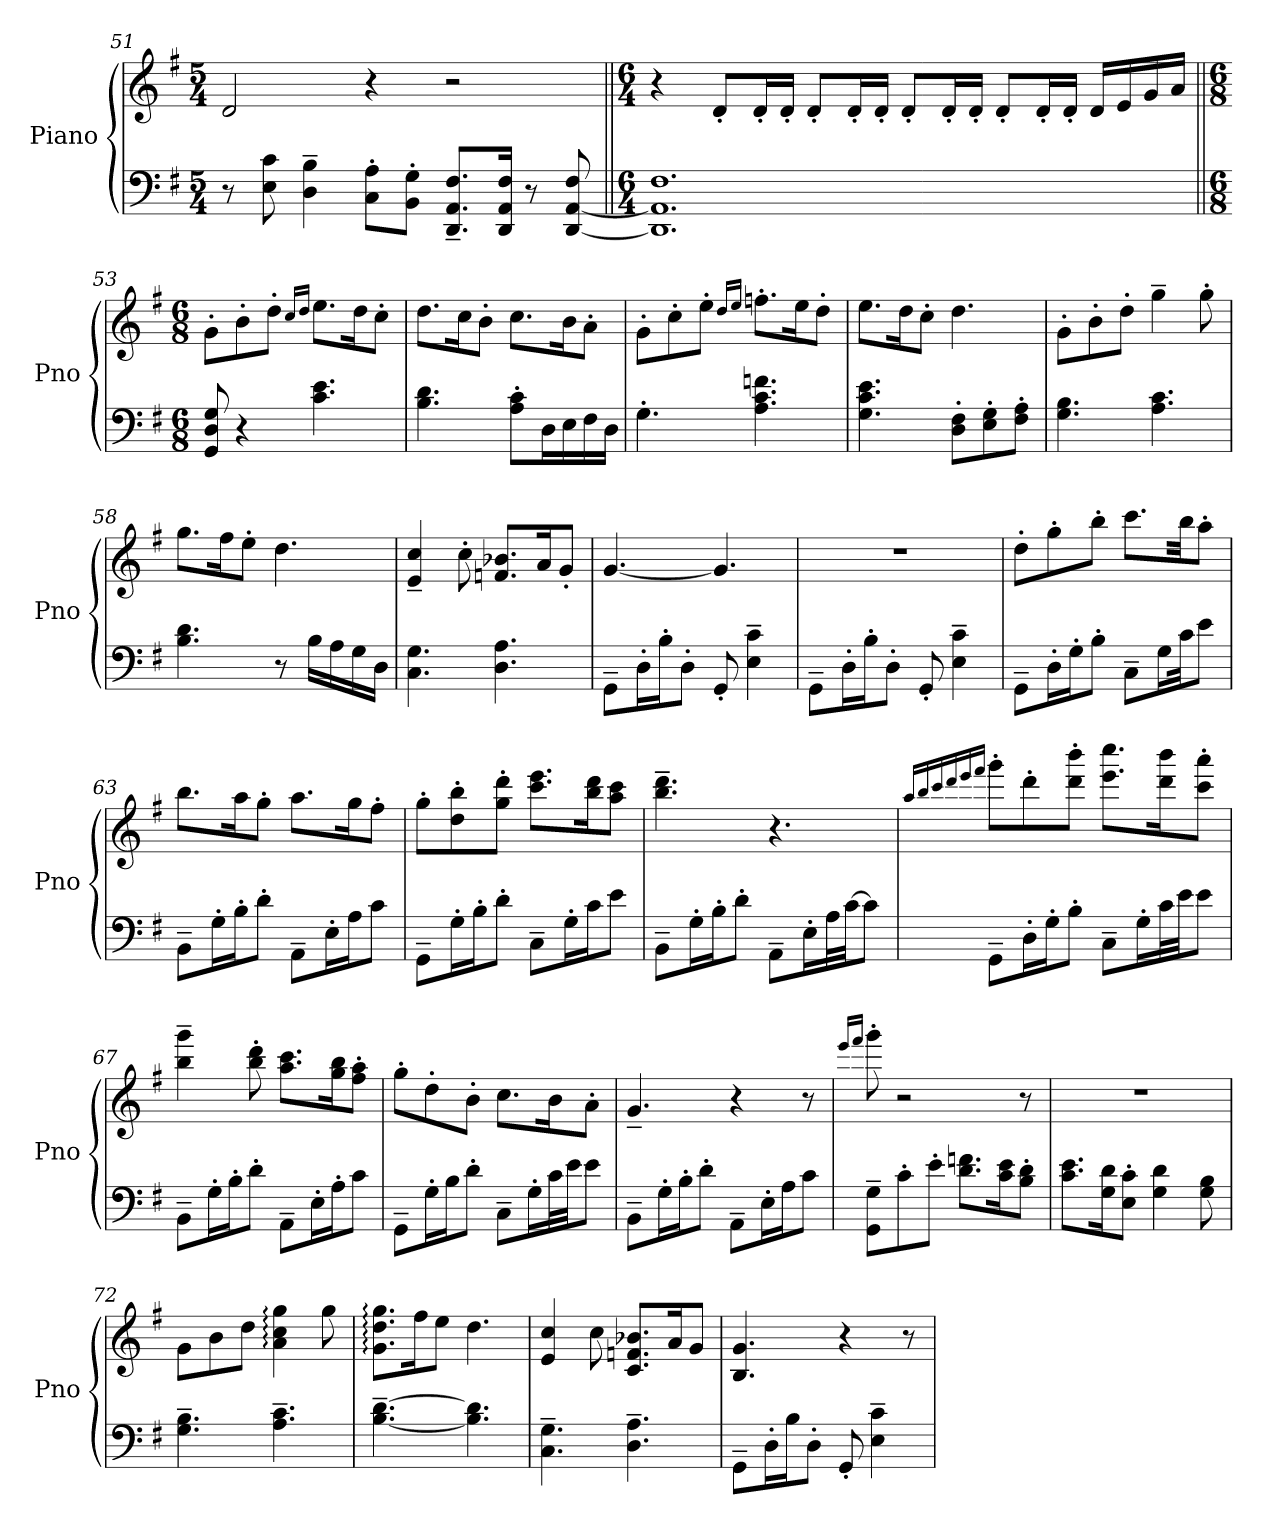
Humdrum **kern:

**kern	**kern
*part1	*part1
*staff2	*staff1
*I"Piano	*
*I'Pno	*
!!LO:LB:g=z
*clefF4	*clefG2
*k[f#]	*k[f#]
*M5/4	*M5/4
=51	=51
8r	2d/
8E\ 8c\	.
4D\~ 4B\~	.
8C\' 8A\'L	4r
8BB\' 8G\'J	.
8.DD/~ 8.AA/~ 8.F#/~L	2r
16DD/ 16AA/ 16F#/Jk	.
8r	.
[8DD/ [8AA/ 8F#/	.
=52||	=52||
*M6/4	*M6/4
*^	*
*	*^	*
1.F#	1.DD]	1.AA]	4r
.	.	.	8d'/L
.	.	.	16d'/L
.	.	.	16d'/JJ
.	.	.	8d'/L
.	.	.	16d'/L
.	.	.	16d'/JJ
.	.	.	8d'/L
.	.	.	16d'/L
.	.	.	16d'/JJ
.	.	.	8d'/L
.	.	.	16d'/L
.	.	.	16d'/JJ
.	.	.	16d/LL
.	.	.	16e/
.	.	.	16g/
.	.	.	16a/JJ
*v	*v	*v	*
=53||	=53||
*M6/8	*M6/8
8GG/ 8D/ 8G/	8g'\L
4r	8b'\
.	8dd'\J
.	16qcc/LL
.	16qdd/JJ
4.c\ 4.e\	8.ee\L
.	16dd\K
.	8cc'\J
!!LO:LB:g=z
=54	=54
4.B\ 4.d\	8.dd\L
.	16cc\K
.	8b'\J
8A\' 8c\'L	8.cc\L
16D\L	.
16E\	16b\K
16F#\	8a'\J
16D\JJ	.
=55	=55
4.G'\	8g'\L
.	8cc'\
.	8ee'\J
.	16qdd/LL
.	16qee/JJ
4.A\ 4.c\ 4.fn\	8.ffn'\L
.	16ee\K
.	8dd'\J
=56	=56
4.G\ 4.c\ 4.e\	8.ee\L
.	16dd\K
.	8cc'\J
8D\' 8F#\'L	4.dd\
8E\' 8G\'	.
8F#\' 8A\'J	.
=57	=57
4.G\ 4.B\	8g'\L
.	8b'\
.	8dd'\J
4.A\ 4.c\	4gg~\
.	8gg'\
=58	=58
4.B\ 4.d\	8.gg\L
.	16ff#\K
.	8ee'\J
8r	4.dd\
16B\LL	.
16A\	.
16G\	.
16D\JJ	.
!!LO:LB:g=z
=59	=59
4.C\ 4.G\	4e/~ 4cc/~
.	8cc'\
4.D\ 4.A\	8.fn/ 8.b-X/L
.	16a/K
.	8g'/J
=60	=60
8GG~\L	[4.g/
16D'\L	.
16B'\J	.
8D'\J	.
8GG'/	4.g/]
4E\~ 4c\~	.
=61	=61
8GG~\L	2.r
16D'\L	.
16B'\J	.
8D'\J	.
8GG'/	.
4E\~ 4c\~	.
=62	=62
8GG~\L	8dd'\L
16D'\L	8gg'\
16G'\J	.
8B'\J	8bb'\J
8C~\L	8.ccc\L
16G\L	.
32c\JK	32bb\KK
8e\J	8aa'\J
=63	=63
8BB~\L	8.bb\L
16G'\L	.
16B'\J	16aa\K
8d'\J	8gg'\J
8AA~\L	8.aa\L
16E'\L	.
16A\J	16gg\K
8c\J	8ff#'\J
!!LO:PB:g=z
=64	=64
8GG~\L	8gg'\L
16G'\L	8dd\' 8bb\'
16B'\J	.
8d'\J	8gg\' 8ddd\'J
8C~\L	8.ccc\ 8.eee\L
16G'\L	.
16c\J	16bb\ 16ddd\K
8e\J	8aa\ 8ccc\J
=65	=65
8BB~\L	4.bb\~ 4.ddd\~
16G'\L	.
16B'\J	.
8d'\J	.
8AA~\L	4.r
16E'\L	.
32A\L	.
[32c\JJ	.
8c\J]	.
=66	=66
.	16qaa/LL
.	16qbb/
.	16qccc/
.	16qddd/
.	16qeee/
.	16qfff#/JJ
8GG~\L	8ggg'\L
16D'\L	8ddd'\
16G'\J	.
8B'\J	8ddd\' 8bbb\'J
8C~\L	8.eee\ 8.cccc\L
16G'\L	.
32c\L	16ddd\ 16bbb\K
32e\JJ	.
8e\J	8ccc\' 8aaa\'J
=67	=67
8BB~\L	4bb\~ 4ggg\~
16G'\L	.
16B'\J	.
8d'\J	8bb\' 8ddd\'
8AA~\L	8.aa\ 8.ccc\L
16E'\L	.
16A'\J	16gg\ 16bb\K
8c\J	8ff#\' 8aa\'J
!!LO:LB:g=z
=68	=68
8GG~\L	8gg'\L
16G'\L	8dd'\
16B\J	.
8d'\J	8b'\J
8C~\L	8.cc\L
16G'\L	.
32c\L	16b\K
32e\JJ	.
8e\J	8a'\J
=69	=69
8BB~\L	4.g~/
16G'\L	.
16B'\J	.
8d'\J	.
8AA~\L	4r
16E'\L	.
16A\J	.
8c\J	8r
=70	=70
.	16qeee/LL
.	16qfff#/JJ
8GG\~ 8G\~L	8ggg'\
8c'\	2r
8e'\J	.
8.d\ 8.fn\L	.
16c\ 16e\K	.
8B\' 8d\'J	8r
=71	=71
8.c\ 8.e\L	2.r
16G\ 16d\K	.
8E\' 8c\'J	.
4G\ 4d\	.
8G\ 8B\	.
=72	=72
4.G\~ 4.B\~	8g\L
.	8b\
.	8dd\J
4.A\~ 4.c\~	4a\: 4cc\: 4gg\:
.	8gg\
!!LO:LB:g=z
=73	=73
[4.B\~ [4.d\~	8.g\: 8.dd\: 8.gg\:L
.	16ff#\K
.	8ee\J
4.B\] 4.d\]	4.dd\
=74	=74
4.C\~ 4.G\~	4e/ 4cc/
.	8cc\
4.D\~ 4.A\~	8.c/ 8.fn/ 8.b-X/L
.	16a/K
.	8g/J
=75	=75
8GG~\L	4.B/ 4.g/
16D'\L	.
16B\J	.
8D'\J	.
8GG'/	4r
4E\~ 4c\~	.
.	8r
=	=
*-	*-
